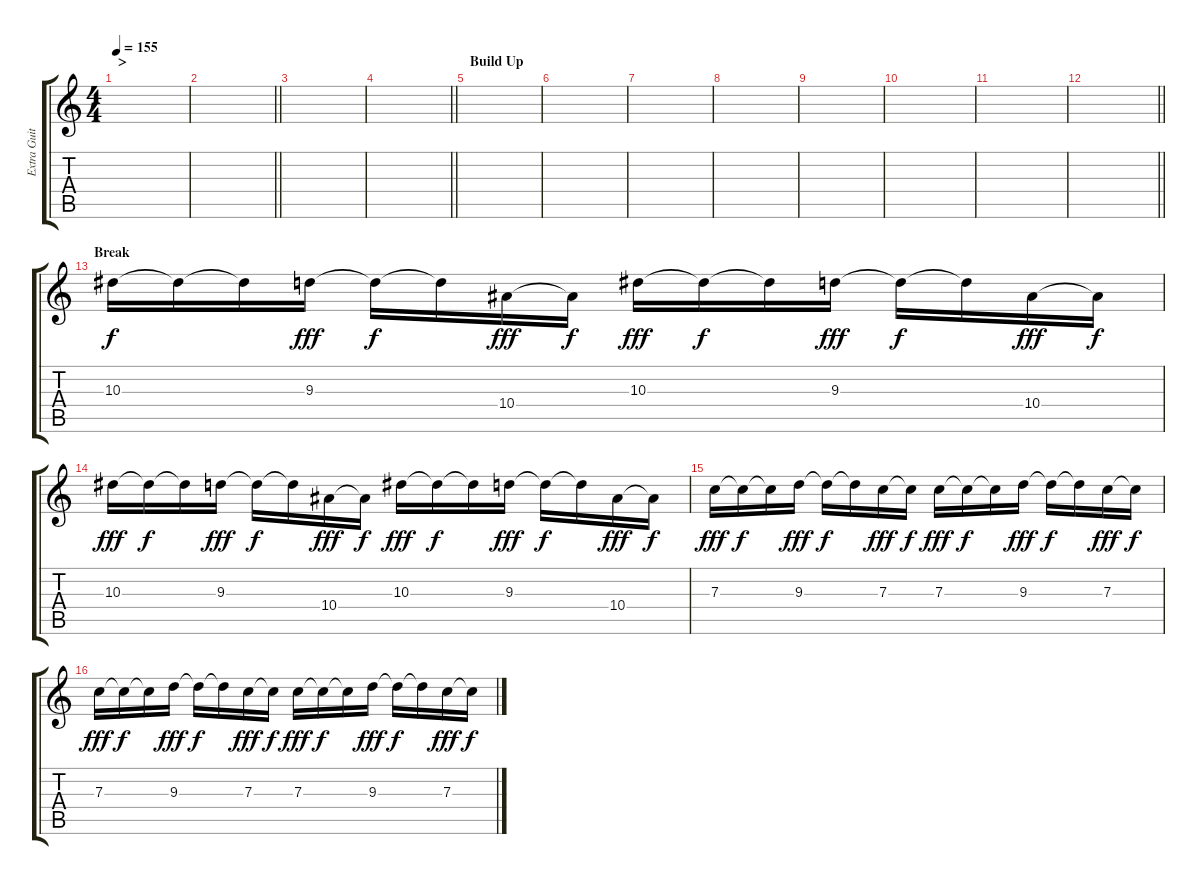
\track ("Extra Guitar" "Extra Guit") {instrument distortionguitar}
\staff {score tabs}
\tuning (D4 A3 F3 C3 G2 C2) {hide}
\ts (4 4)
\section ("" ">")
\tempo 155
\clef g2
\ks c
|
\barLineRight lightlight
|
|
\barLineRight lightlight
|
\section ("" "Build Up")
|
|
|
|
|
|
|
\barLineRight lightlight
|
\section ("" "Break")
10.3.16 10.3{t}.16{dy f} 10.3{t}.16 9.3.16{dy fff} 9.3{t}.16{dy f} 9.3{t}.16 10.4.16{dy fff} 10.4{t}.16{dy f} 10.3.16{dy fff} 10.3{t}.16{dy f} 10.3{t}.16 9.3.16{dy fff} 9.3{t}.16{dy f} 9.3{t}.16 10.4.16{dy fff} 10.4{t}.16{dy f} |
10.3.16{dy fff} 10.3{t}.16{dy f} 10.3{t}.16 9.3.16{dy fff} 9.3{t}.16{dy f} 9.3{t}.16 10.4.16{dy fff} 10.4{t}.16{dy f} 10.3.16{dy fff} 10.3{t}.16{dy f} 10.3{t}.16 9.3.16{dy fff} 9.3{t}.16{dy f} 9.3{t}.16 10.4.16{dy fff} 10.4{t}.16{dy f} |
7.3.16{dy fff} 7.3{t}.16{dy f} 7.3{t}.16 9.3.16{dy fff} 9.3{t}.16{dy f} 9.3{t}.16 7.3.16{dy fff} 7.3{t}.16{dy f} 7.3.16{dy fff} 7.3{t}.16{dy f} 7.3{t}.16 9.3.16{dy fff} 9.3{t}.16{dy f} 9.3{t}.16 7.3.16{dy fff} 7.3{t}.16{dy f} |
7.3.16{dy fff} 7.3{t}.16{dy f} 7.3{t}.16 9.3.16{dy fff} 9.3{t}.16{dy f} 9.3{t}.16 7.3.16{dy fff} 7.3{t}.16{dy f} 7.3.16{dy fff} 7.3{t}.16{dy f} 7.3{t}.16 9.3.16{dy fff} 9.3{t}.16{dy f} 9.3{t}.16 7.3.16{dy fff} 7.3{t}.16{dy f}
